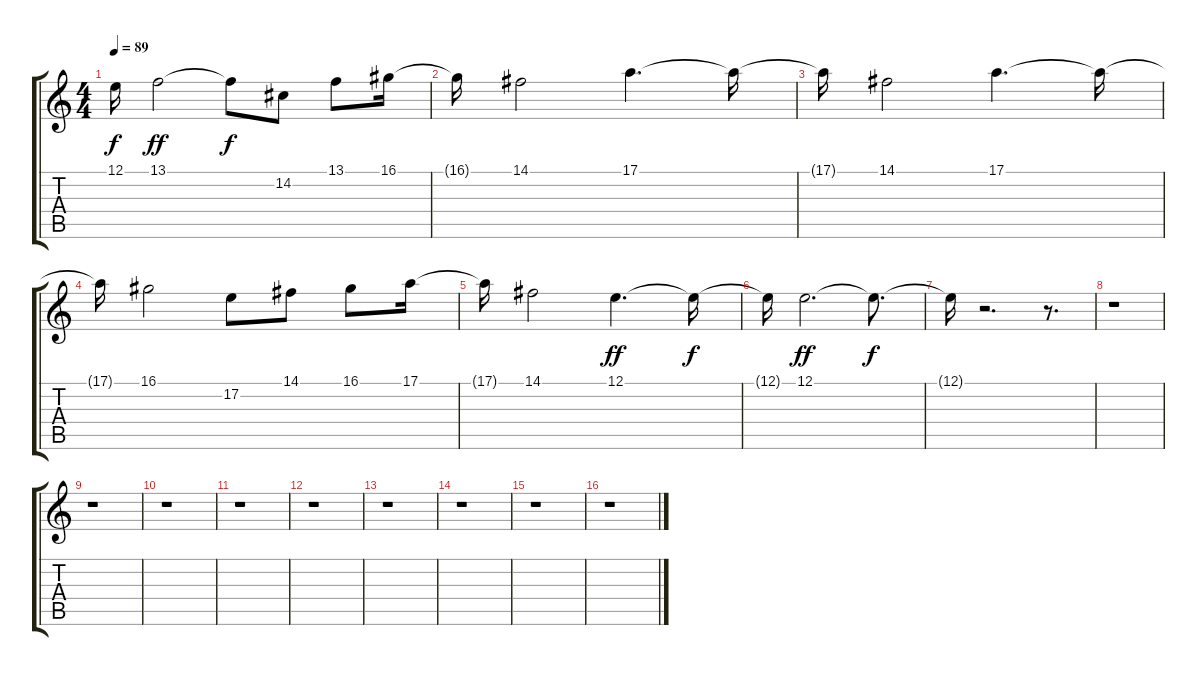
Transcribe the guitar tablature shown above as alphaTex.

\track "" {instrument stringensemble1}
\staff {score tabs}
\tuning (E4 B3 G3 D3 A2 E2) {hide}
\ts (4 4)
\tempo 89
\clef g2
\ks c
12.1{t}.16{dy f} 13.1.2{dy ff} 13.1{t}.8{dy f} 14.2.8 13.1.8 16.1.16 |
16.1{t}.16 14.1.2 17.1.4{d} 17.1{t}.16 |
17.1{t}.16 14.1.2 17.1.4{d} 17.1{t}.16 |
17.1{t}.16 16.1.2 17.2.8 14.1.8 16.1.8 17.1.16 |
17.1{t}.16 14.1.2 12.1.4{d dy ff} 12.1{t}.16{dy f} |
12.1{t}.16 12.1.2{d dy ff} 12.1{t}.8{d dy f} |
12.1{t}.16 r.2{d} r.8{d} |
r.1 |
r.1 |
r.1 |
r.1 |
r.1 |
r.1 |
r.1 |
r.1 |
r.1
